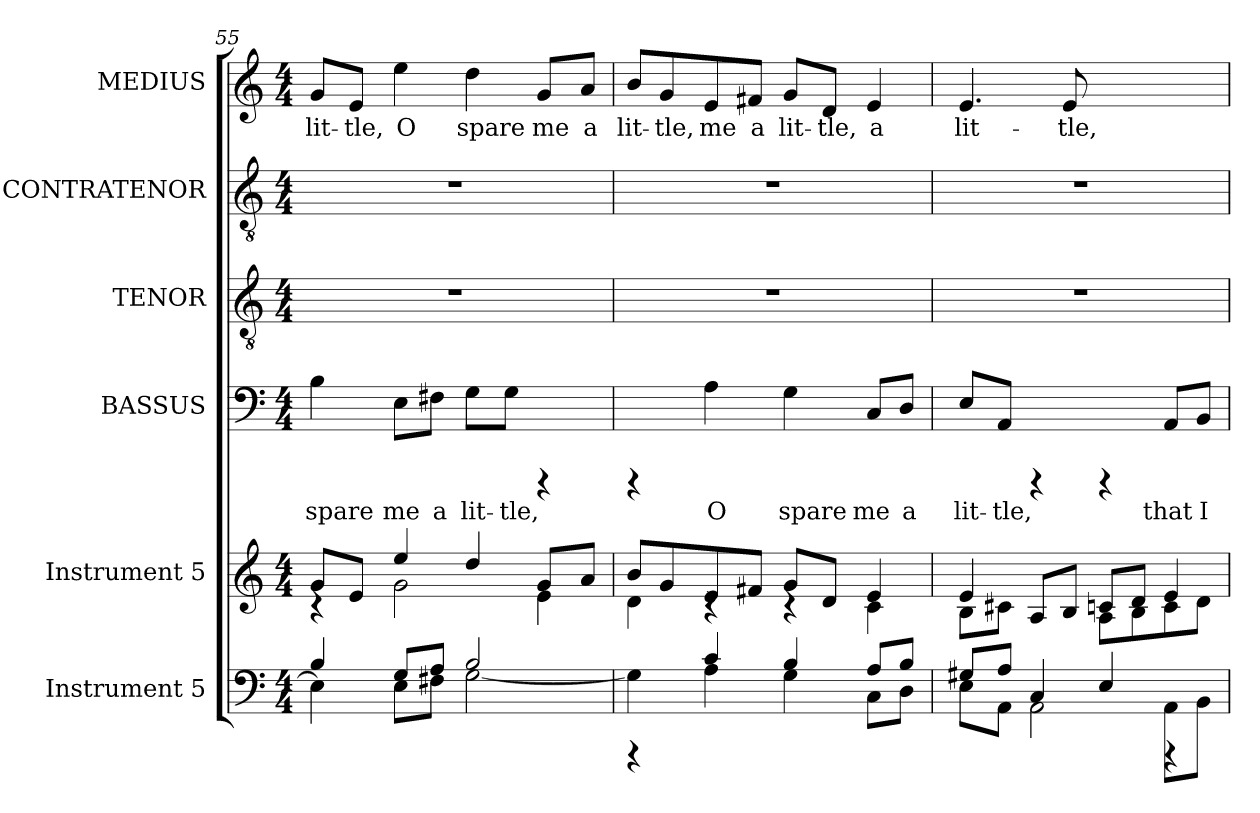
**kern	**kern	**kern	**text	**kern	**kern	**kern	**text
*part6	*part5	*part4	*part4	*part3	*part2	*part1	*part1
*staff6	*staff5	*staff4	*staff4	*staff3	*staff2	*staff1	*staff1
*I"Instrument 5	*I"Instrument 5	*I"BASSUS	*	*I"TENOR	*I"CONTRATENOR	*I"MEDIUS	*
*	*	*I'B	*	*	*	*I'S	*
*clefF4	*clefG2	*clefF4	*	*clefGv2	*clefGv2	*clefG2	*
*k[]	*k[]	*k[]	*	*k[]	*k[]	*k[]	*
*C:	*C:	*C:	*	*C:	*C:	*C:	*
*M4/4	*M4/4	*M4/4	*	*M4/4	*M4/4	*M4/4	*
=55	=55	=55	=55	=55	=55	=55	=55
*^	*^	*	*	*	*	*	*
!	!	!	!	!	!LO:LY:b	!	!	!	!LO:LY:b:cj
4B/	4E\]	8g/L	4rc	4B\	spare	1r	1r	8g/L	lit-
!	!	!	!	!	!	!	!	!	!LO:LY:b:cj
.	.	8e/J	.	.	.	.	.	8e/J	-tle,
!	!	!	!	!	!LO:LY:b	!	!	!	!LO:LY:b:cj
8G/L	8E\L	4ee/	2g\	8E\L	me	.	.	4ee\	O
!	!	!	!	!	!LO:LY:b	!	!	!	!
8A/J	8F#X\J	.	.	8F#X\J	a	.	.	.	.
!	!	!	!	!	!LO:LY:b	!	!	!	!LO:LY:b:cj
2B/	[<2G\	4dd/	.	8G\L	lit-	.	.	4dd\	spare
!	!	!	!	!	!LO:LY:b	!	!	!	!
.	.	.	.	8G\J	-tle,	.	.	.	.
!	!	!	!	!	!	!	!	!	!LO:LY:b:cj
.	.	8g/L	4e\	4rCCC	.	.	.	8g/L	me
!	!	!	!	!	!	!	!	!	!LO:LY:b:cj
.	.	8a/J	.	.	.	.	.	8a/J	a
=56	=56	=56	=56	=56	=56	=56	=56	=56	=56
!	!	!	!	!	!	!	!	!	!LO:LY:b:cj
4rEEE	4G\]	8b/L	4d\	4rCCC	.	1r	1r	8b/L	lit-
!	!	!	!	!	!	!	!	!	!LO:LY:b:cj
.	.	8g/	.	.	.	.	.	8g/	-tle,
!	!	!	!	!	!LO:LY:b	!	!	!	!LO:LY:b:cj
4c/	4A\	8e/	4rc	4A\	O	.	.	8e/	me
!	!	!	!	!	!	!	!	!	!LO:LY:b:cj
.	.	8f#X/J	.	.	.	.	.	8f#X/J	a
!	!	!	!	!	!LO:LY:b	!	!	!	!LO:LY:b:cj
4B/	4G\	8g/L	4rc	4G\	spare	.	.	8g/L	lit-
!	!	!	!	!	!	!	!	!	!LO:LY:b:cj
.	.	8d/J	.	.	.	.	.	8d/J	-tle,
!	!	!	!	!	!LO:LY:b	!	!	!	!LO:LY:b:cj
8A/L	8C\L	4e/	4c\	8C/L	me	.	.	4e/	a
!	!	!	!	!	!LO:LY:b	!	!	!	!
8B/J	8D\J	.	.	8D/J	a	.	.	.	.
=57	=57	=57	=57	=57	=57	=57	=57	=57	=57
!	!	!	!	!	!LO:LY:b	!	!	!	!LO:LY:b:cj
8G#X/L	8E\L	4e/	8B\L	8E/L	lit-	1r	1r	4.e/	lit-
!	!	!	!	!	!LO:LY:b	!	!	!	!
8A/J	8AA\J	.	8c#X\J	8AA/J	-tle,	.	.	.	.
4C/	2AA\	8A/L	4ryy	4rCCC	.	.	.	.	.
!	!	!	!	!	!	!	!	!	!LO:LY:b:cj
.	.	8B/J	.	.	.	.	.	8e/	-tle,
4E/	.	8cn/L	8A\L	4rCCC	.	.	.	2ryy	.
.	.	8d/J	8B\	.	.	.	.	.	.
!	!	!	!	!	!LO:LY:b	!	!	!	!
4rEEE	8AA\L	4e/	8c\	8AA/L	that	.	.	.	.
!	!	!	!	!	!LO:LY:b	!	!	!	!
.	8BB\J	.	8d\J	8BB/J	I	.	.	.	.
*v	*v	*	*	*	*	*	*	*	*
*	*v	*v	*	*	*	*	*	*
=	=	=	=	=	=	=	=
*-	*-	*-	*-	*-	*-	*-	*-
